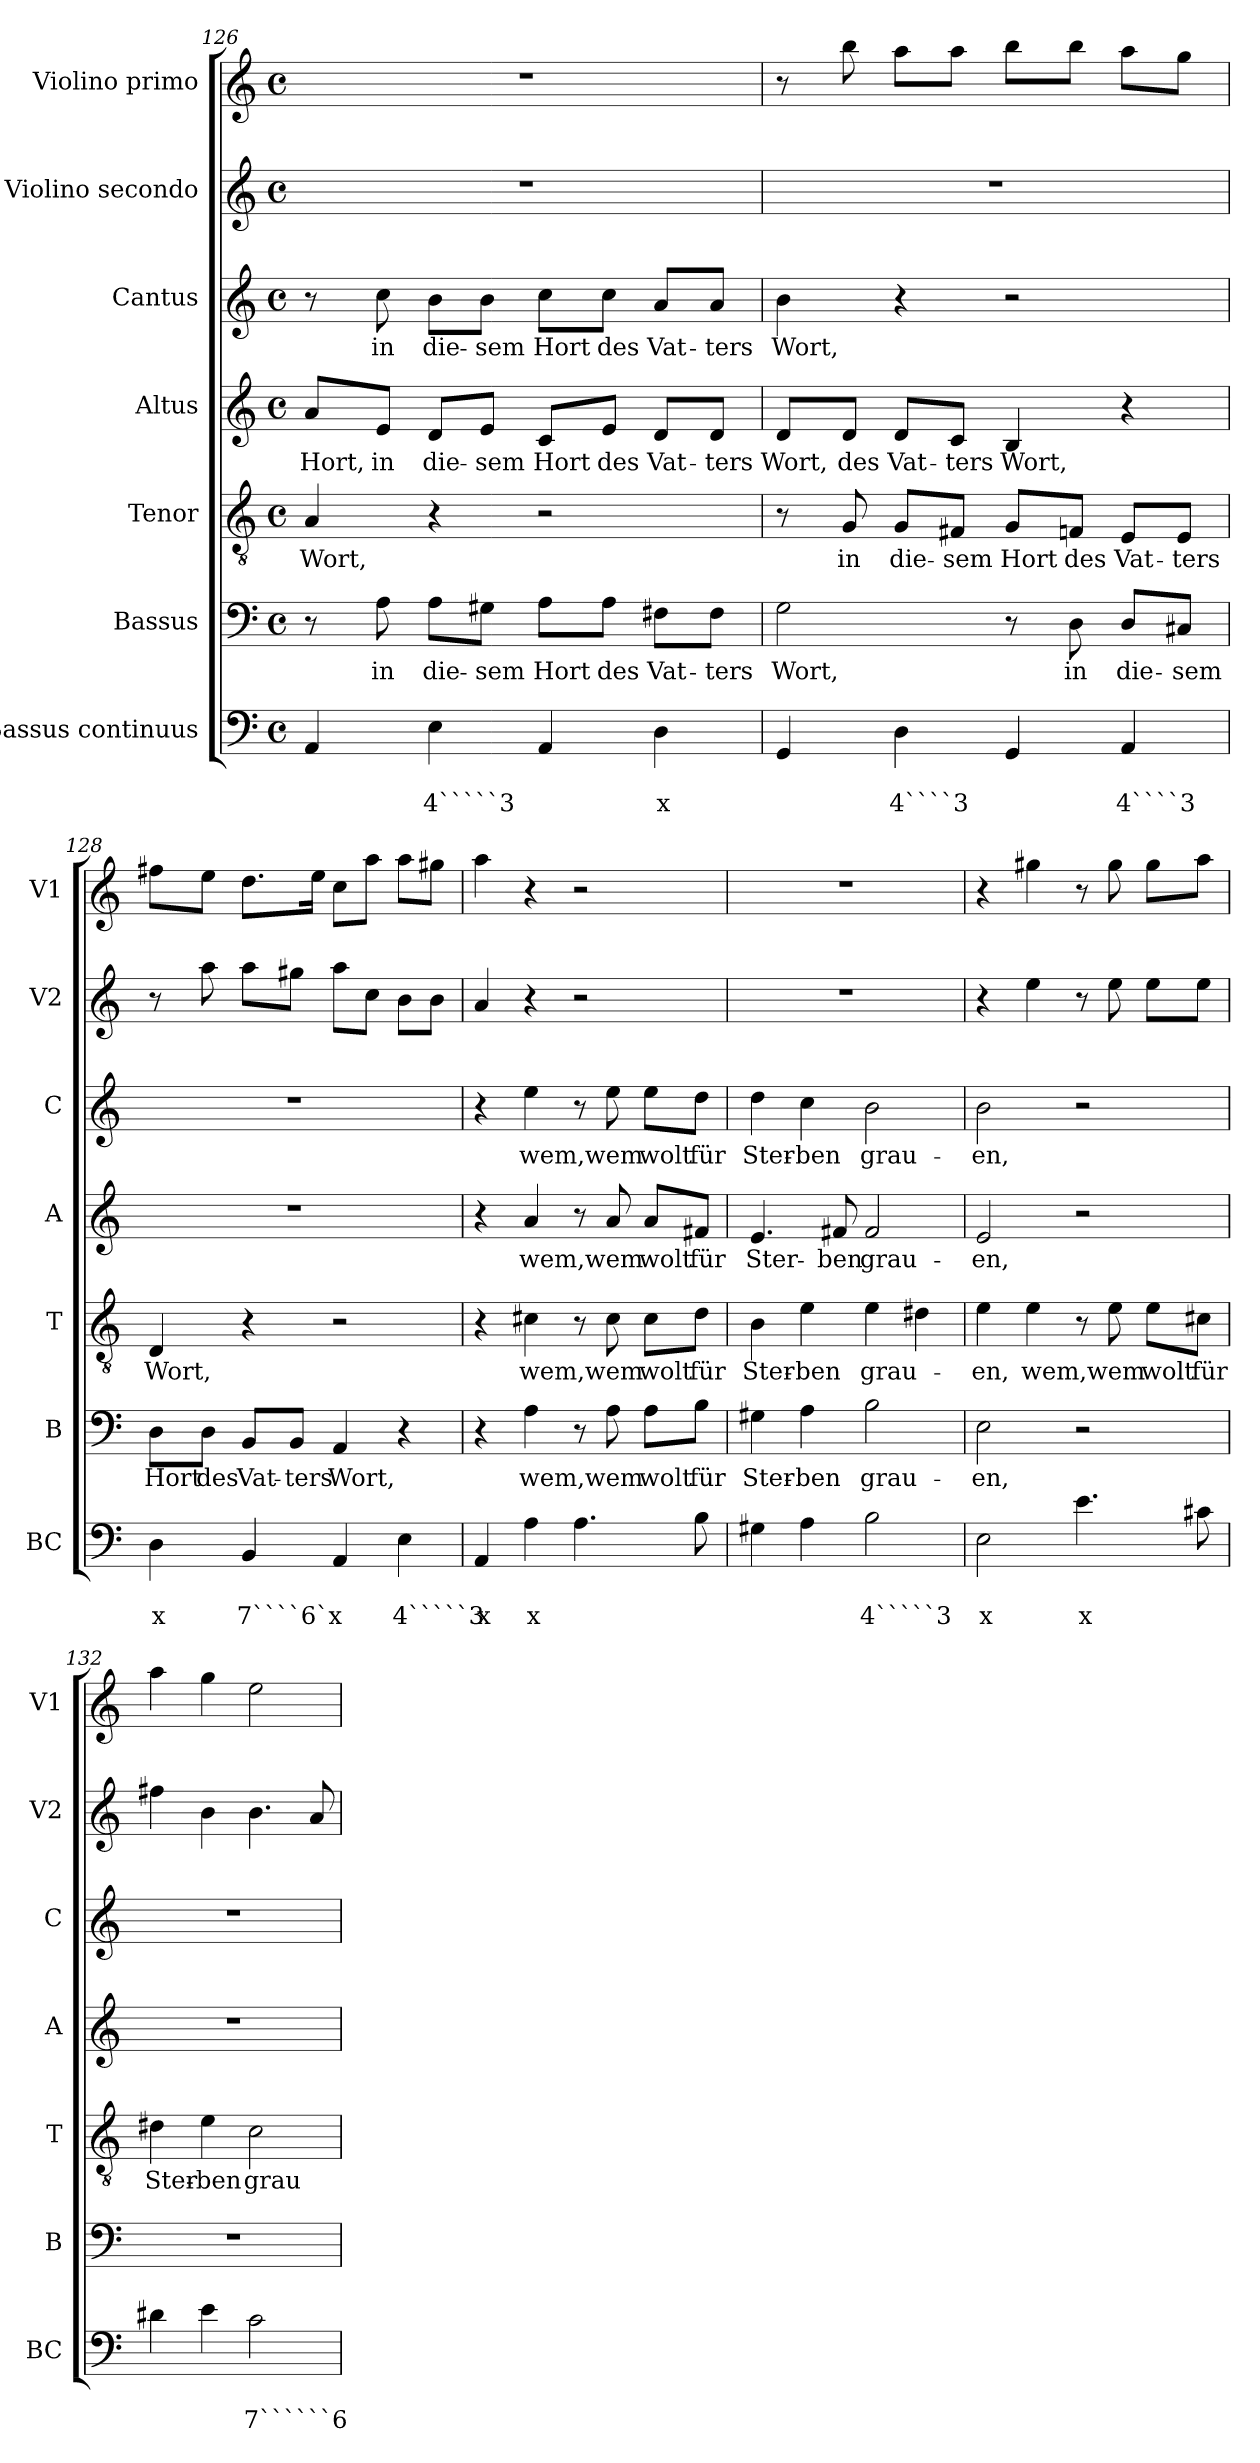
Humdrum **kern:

**kern	**text	**text	**kern	**text	**kern	**text	**kern	**text	**kern	**text	**kern	**kern
*part7	*part7	*part7	*part6	*part6	*part5	*part5	*part4	*part4	*part3	*part3	*part2	*part1
*staff7	*staff7	*staff7	*staff6	*staff6	*staff5	*staff5	*staff4	*staff4	*staff3	*staff3	*staff2	*staff1
*I"Bassus continuus	*	*	*I"Bassus	*	*I"Tenor	*	*I"Altus	*	*I"Cantus	*	*I"Violino secondo	*I"Violino primo
*I'BC	*	*	*I'B	*	*I'T	*	*I'A	*	*I'C	*	*I'V2	*I'V1
!!LO:LB:g=z
*clefF4	*	*	*clefF4	*	*clefGv2	*	*clefG2	*	*clefG2	*	*clefG2	*clefG2
*k[]	*	*	*k[]	*	*k[]	*	*k[]	*	*k[]	*	*k[]	*k[]
*C:	*	*	*C:	*	*C:	*	*C:	*	*C:	*	*C:	*C:
*M4/4	*	*	*M4/4	*	*M4/4	*	*M4/4	*	*M4/4	*	*M4/4	*M4/4
*met(c)	*	*	*met(c)	*	*met(c)	*	*met(c)	*	*met(c)	*	*met(c)	*met(c)
=126	=126	=126	=126	=126	=126	=126	=126	=126	=126	=126	=126	=126
!	!	!	!	!	!	!LO:LY:b	!	!LO:LY:b	!	!	!	!
4AA/	.	.	8r	.	4A/	Wort,	8a/L	Hort,	8r	.	1r	1r
!	!	!	!	!LO:LY:b	!	!	!	!LO:LY:b	!	!LO:LY:b	!	!
.	.	.	8A\	in	.	.	8e/J	in	8cc\	in	.	.
!	!	!LO:LY:b	!	!LO:LY:b	!	!	!	!LO:LY:b	!	!LO:LY:b	!	!
4E\	.	4`````3	8A\L	die-	4r	.	8d/L	die-	8b\L	die-	.	.
!	!	!	!	!LO:LY:b	!	!	!	!LO:LY:b	!	!LO:LY:b	!	!
.	.	.	8G#X\J	-sem	.	.	8e/J	-sem	8b\J	-sem	.	.
!	!	!	!	!LO:LY:b	!	!	!	!LO:LY:b	!	!LO:LY:b	!	!
4AA/	.	.	8A\L	Hort	2r	.	8c/L	Hort	8cc\L	Hort	.	.
!	!	!	!	!LO:LY:b	!	!	!	!LO:LY:b	!	!LO:LY:b	!	!
.	.	.	8A\J	des	.	.	8e/J	des	8cc\J	des	.	.
!	!	!LO:LY:b	!	!LO:LY:b	!	!	!	!LO:LY:b	!	!LO:LY:b	!	!
4D\	.	x	8F#X\L	Vat-	.	.	8d/L	Vat-	8a/L	Vat-	.	.
!	!	!	!	!LO:LY:b	!	!	!	!LO:LY:b	!	!LO:LY:b	!	!
.	.	.	8F#\J	-ters	.	.	8d/J	-ters	8a/J	-ters	.	.
=127	=127	=127	=127	=127	=127	=127	=127	=127	=127	=127	=127	=127
!	!	!	!	!LO:LY:b	!	!	!	!LO:LY:b	!	!LO:LY:b	!	!
4GG/	.	.	2G\	Wort,	8r	.	8d/L	Wort,	4b\	Wort,	1r	8r
!	!	!	!	!	!	!LO:LY:b	!	!LO:LY:b	!	!	!	!
.	.	.	.	.	8G/	in	8d/J	des	.	.	.	8bb\
!	!	!LO:LY:b	!	!	!	!LO:LY:b	!	!LO:LY:b	!	!	!	!
4D\	.	4````3	.	.	8G/L	die-	8d/L	Vat-	4r	.	.	8aa\L
!	!	!	!	!	!	!LO:LY:b	!	!LO:LY:b	!	!	!	!
.	.	.	.	.	8F#X/J	-sem	8c/J	-ters	.	.	.	8aa\J
!	!	!	!	!	!	!LO:LY:b	!	!LO:LY:b	!	!	!	!
4GG/	.	.	8r	.	8G/L	Hort	4B/	Wort,	2r	.	.	8bb\L
!	!	!	!	!LO:LY:b	!	!LO:LY:b	!	!	!	!	!	!
.	.	.	8D\	in	8Fn/J	des	.	.	.	.	.	8bb\J
!	!	!LO:LY:b	!	!LO:LY:b	!	!LO:LY:b	!	!	!	!	!	!
4AA/	.	4````3	8D/L	die-	8E/L	Vat-	4r	.	.	.	.	8aa\L
!	!	!	!	!LO:LY:b	!	!LO:LY:b	!	!	!	!	!	!
.	.	.	8C#X/J	-sem	8E/J	-ters	.	.	.	.	.	8gg\J
=128	=128	=128	=128	=128	=128	=128	=128	=128	=128	=128	=128	=128
!	!	!LO:LY:b	!	!LO:LY:b	!	!LO:LY:b	!	!	!	!	!	!
4D\	.	x	8D\L	Hort	4D/	Wort,	1r	.	1r	.	8r	8ff#X\L
!	!	!	!	!LO:LY:b	!	!	!	!	!	!	!	!
.	.	.	8D\J	des	.	.	.	.	.	.	8aa\	8ee\J
!	!	!LO:LY:b	!	!LO:LY:b	!	!	!	!	!	!	!	!
4BB/	.	7````6`x	8BB/L	Vat-	4r	.	.	.	.	.	8aa\L	8.dd\L
!	!	!	!	!LO:LY:b	!	!	!	!	!	!	!	!
.	.	.	8BB/J	-ters	.	.	.	.	.	.	8gg#X\J	.
.	.	.	.	.	.	.	.	.	.	.	.	16ee\Jk
!	!	!	!	!LO:LY:b	!	!	!	!	!	!	!	!
4AA/	.	.	4AA/	Wort,	2r	.	.	.	.	.	8aa\L	8cc\L
.	.	.	.	.	.	.	.	.	.	.	8cc\J	8aa\J
!	!	!LO:LY:b	!	!	!	!	!	!	!	!	!	!
4E\	.	4`````3	4r	.	.	.	.	.	.	.	8b\L	8aa\L
.	.	.	.	.	.	.	.	.	.	.	8b\J	8gg#X\J
=129	=129	=129	=129	=129	=129	=129	=129	=129	=129	=129	=129	=129
!	!	!LO:LY:b	!	!	!	!	!	!	!	!	!	!
4AA/	.	x	4r	.	4r	.	4r	.	4r	.	4a/	4aa\
!	!	!LO:LY:b	!	!LO:LY:b	!	!LO:LY:b	!	!LO:LY:b	!	!LO:LY:b	!	!
4A\	.	x	4A\	wem,	4c#X\	wem,	4a/	wem,	4ee\	wem,	4r	4r
4.A\	.	.	8r	.	8r	.	8r	.	8r	.	2r	2r
!	!	!	!	!LO:LY:b	!	!LO:LY:b	!	!LO:LY:b	!	!LO:LY:b	!	!
.	.	.	8A\	wem	8c#\	wem	8a/	wem	8ee\	wem	.	.
!	!	!	!	!LO:LY:b	!	!LO:LY:b	!	!LO:LY:b	!	!LO:LY:b	!	!
.	.	.	8A\L	wolt	8c#\L	wolt	8a/L	wolt	8ee\L	wolt	.	.
!	!	!	!	!LO:LY:b	!	!LO:LY:b	!	!LO:LY:b	!	!LO:LY:b	!	!
8B\	.	.	8B\J	für	8d\J	für	8f#X/J	für	8dd\J	für	.	.
!!LO:PB:g=z
=130	=130	=130	=130	=130	=130	=130	=130	=130	=130	=130	=130	=130
!	!	!	!	!LO:LY:b	!	!LO:LY:b	!	!LO:LY:b	!	!LO:LY:b	!	!
4G#X\	.	.	4G#X\	Ster-	4B\	Ster-	4.e/	Ster-	4dd\	Ster-	1r	1r
!	!	!	!	!LO:LY:b	!	!LO:LY:b	!	!	!	!LO:LY:b	!	!
4A\	.	.	4A\	-ben	4e\	-ben	.	.	4cc\	-ben	.	.
!	!	!	!	!	!	!	!	!LO:LY:b	!	!	!	!
.	.	.	.	.	.	.	8f#X/	-ben	.	.	.	.
!	!	!LO:LY:b	!	!LO:LY:b	!	!LO:LY:b	!	!LO:LY:b	!	!LO:LY:b	!	!
2B\	.	4`````3	2B\	grau-	4e\	grau-	2f#/	grau-	2b\	grau-	.	.
.	.	.	.	.	4d#X\	.	.	.	.	.	.	.
=131	=131	=131	=131	=131	=131	=131	=131	=131	=131	=131	=131	=131
!	!	!LO:LY:b	!	!LO:LY:b	!	!LO:LY:b	!	!LO:LY:b	!	!LO:LY:b	!	!
2E\	.	x	2E\	-en,	4e\	-en,	2e/	-en,	2b\	-en,	4r	4r
!	!	!	!	!	!	!LO:LY:b	!	!	!	!	!	!
.	.	.	.	.	4e\	wem,	.	.	.	.	4ee\	4gg#X\
!	!	!LO:LY:b	!	!	!	!	!	!	!	!	!	!
4.e\	.	x	2r	.	8r	.	2r	.	2r	.	8r	8r
!	!	!	!	!	!	!LO:LY:b	!	!	!	!	!	!
.	.	.	.	.	8e\	wem	.	.	.	.	8ee\	8gg#\
!	!	!	!	!	!	!LO:LY:b	!	!	!	!	!	!
.	.	.	.	.	8e\L	wolt	.	.	.	.	8ee\L	8gg#\L
!	!	!	!	!	!	!LO:LY:b	!	!	!	!	!	!
8c#X\	.	.	.	.	8c#X\J	für	.	.	.	.	8ee\J	8aa\J
=132	=132	=132	=132	=132	=132	=132	=132	=132	=132	=132	=132	=132
!	!	!	!	!	!	!LO:LY:b	!	!	!	!	!	!
4d#X\	.	.	1r	.	4d#X\	Ster-	1r	.	1r	.	4ff#X\	4aa\
!	!	!	!	!	!	!LO:LY:b	!	!	!	!	!	!
4e\	.	.	.	.	4e\	-ben	.	.	.	.	4b\	4gg\
!	!	!LO:LY:b	!	!	!	!LO:LY:b	!	!	!	!	!	!
2c\	.	7``````6	.	.	2c\	grau-	.	.	.	.	4.b\	2ee\
.	.	.	.	.	.	.	.	.	.	.	8a/	.
=	=	=	=	=	=	=	=	=	=	=	=	=
*-	*-	*-	*-	*-	*-	*-	*-	*-	*-	*-	*-	*-
